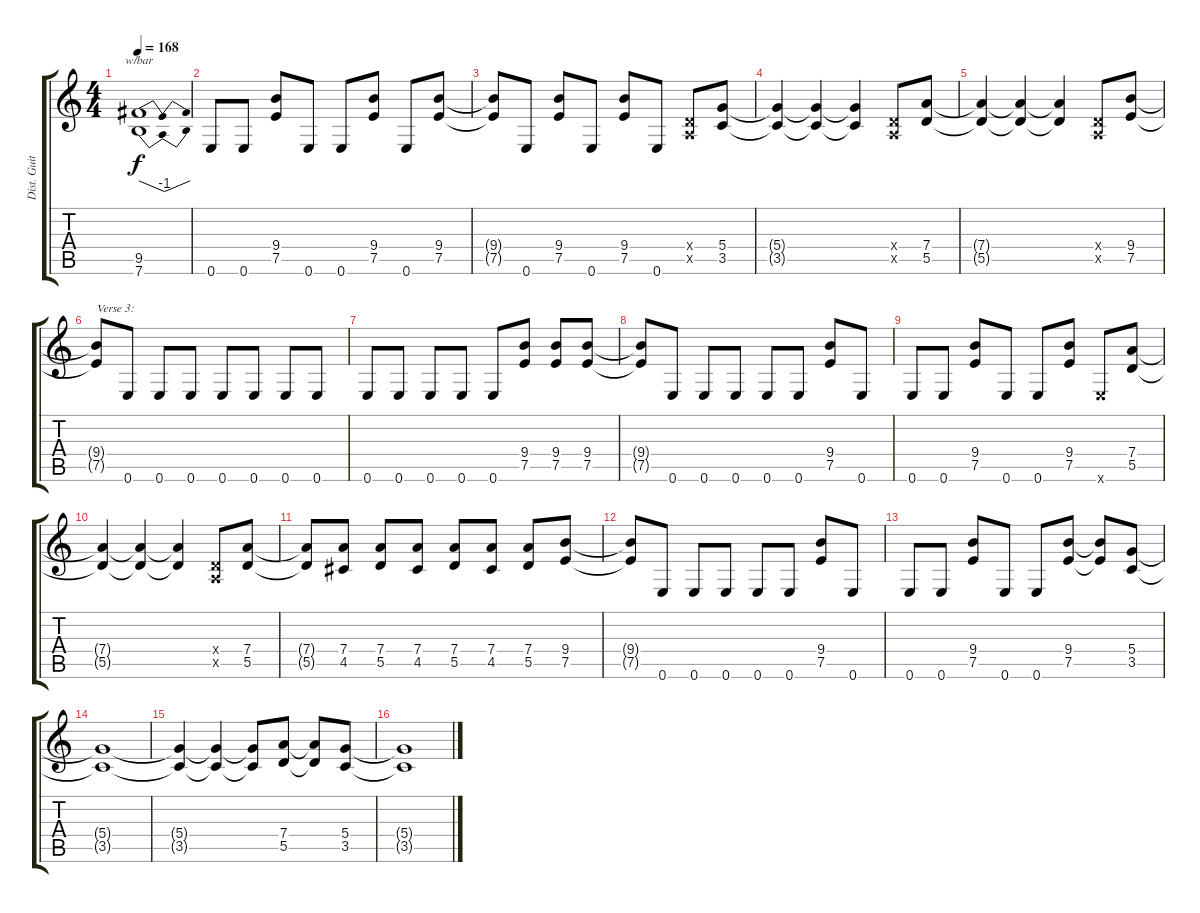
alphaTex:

\track ("Dist. Guitar 1" "Dist. Guit") {instrument distortionguitar}
\staff {score tabs}
\tuning (E4 B3 G3 D3 A2 E2) {hide}
\ts (4 4)
\tempo 168
\clef g2
\ks c
(9.5 7.6).1{tbe (dip default 0 0 30 -4 60 0) dy f} |
0.6.8{volume 12} 0.6.8 (9.4 7.5).8 0.6.8 0.6.8 (9.4 7.5).8 0.6.8 (9.4 7.5).8 |
(9.4{t} 7.5{t}).8 0.6.8 (9.4 7.5).8 0.6.8 (9.4 7.5).8 0.6.8 (0.4{x} 0.5{x}).8 (5.4 3.5).8 |
(5.4{t} 3.5{t}).4 (5.4{t} 3.5{t}).4 (5.4{t} 3.5{t}).4 (0.4{x} 0.5{x}).8 (7.4 5.5).8 |
(7.4{t} 5.5{t}).4 (7.4{t} 5.5{t}).4 (7.4{t} 5.5{t}).4 (0.4{x} 0.5{x}).8 (9.4 7.5).8 |
(9.4{t} 7.5{t}).8{txt "Verse 3:"} 0.6.8 0.6.8 0.6.8 0.6.8 0.6.8 0.6.8 0.6.8 |
0.6.8 0.6.8 0.6.8 0.6.8 0.6.8 (9.4 7.5).8 (9.4 7.5).8 (9.4 7.5).8 |
(9.4{t} 7.5{t}).8 0.6.8 0.6.8 0.6.8 0.6.8 0.6.8 (9.4 7.5).8 0.6.8 |
0.6.8 0.6.8 (9.4 7.5).8 0.6.8 0.6.8 (9.4 7.5).8 0.6{x}.8 (7.4 5.5).8 |
(7.4{t} 5.5{t}).4 (7.4{t} 5.5{t}).4 (7.4{t} 5.5{t}).4 (0.4{x} 0.5{x}).8 (7.4 5.5).8 |
(7.4{t} 5.5{t}).8 (7.4 4.5).8 (7.4 5.5).8 (7.4 4.5).8 (7.4 5.5).8 (7.4 4.5).8 (7.4 5.5).8 (9.4 7.5).8 |
(9.4{t} 7.5{t}).8 0.6.8 0.6.8 0.6.8 0.6.8 0.6.8 (9.4 7.5).8 0.6.8 |
0.6.8 0.6.8 (9.4 7.5).8 0.6.8 0.6.8 (9.4 7.5).8 (9.4{t} 7.5{t}).8 (5.4 3.5).8 |
(5.4{t} 3.5{t}).1 |
(5.4{t} 3.5{t}).4 (5.4{t} 3.5{t}).4 (5.4{t} 3.5{t}).8 (7.4 5.5).8 (7.4{t} 5.5{t}).8 (5.4 3.5).8 |
(5.4{t} 3.5{t}).1
